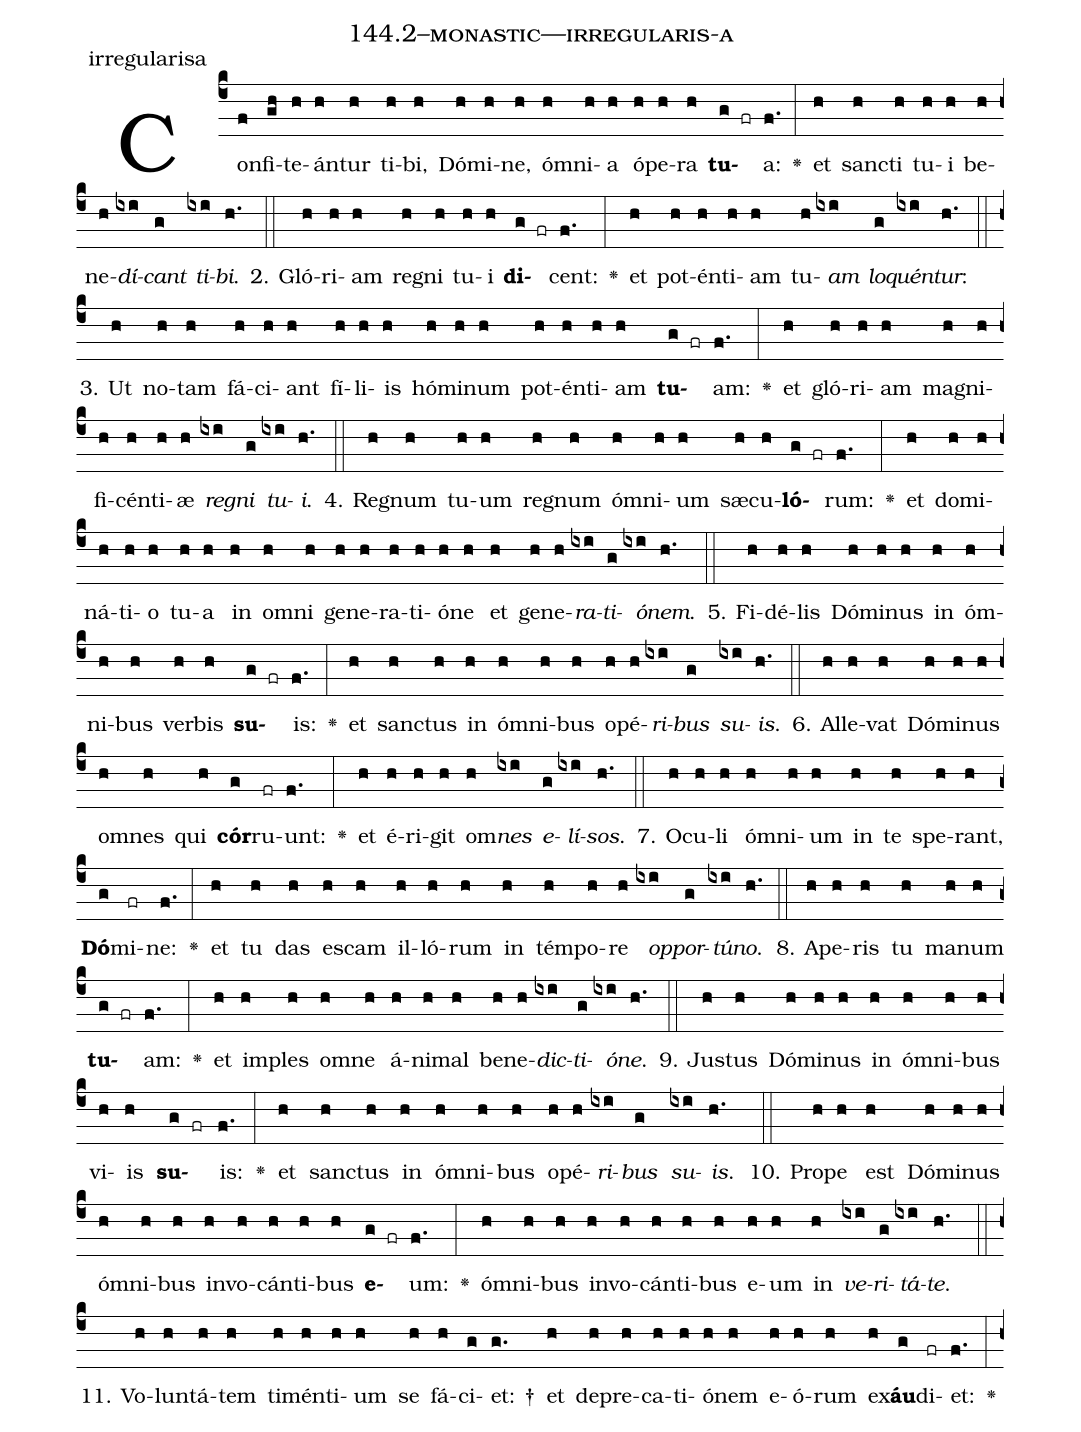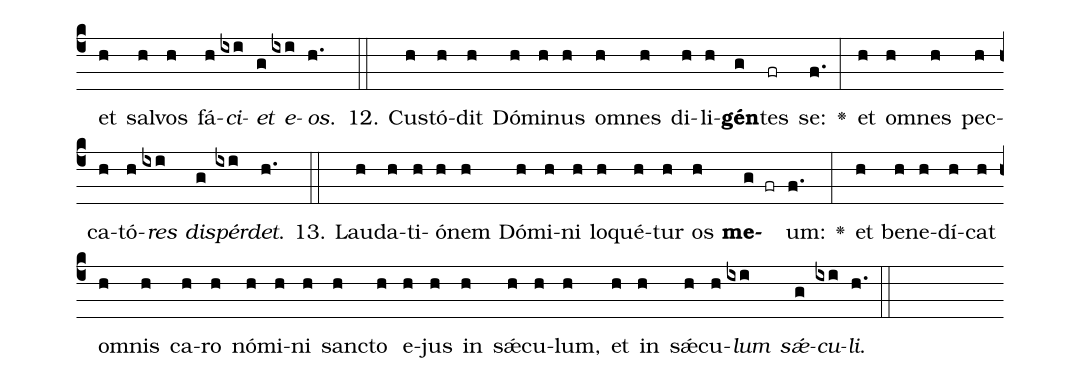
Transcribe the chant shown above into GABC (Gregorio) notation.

name: 144.2--monastic---irregularis-a;
annotation: irregularisa;
%%
(c4)Con(f)fi(gh)te(h)án(h)tur(h) ti(h)bi,(h) Dó(h)mi(h)ne,(h) óm(h)ni(h)a(h) ó(h)pe(h)ra(h) <b>tu</b>(g fr)a:(f.) <v>\greheightstar</v>(:) et(h) sanc(h)ti(h) tu(h)i(h) be(h)ne(h)<i>dí</i>(ixi)<i>cant</i>(g) <i>ti</i>(ixi)<i>bi</i>.(h.) (::)
2. Gló(h)ri(h)am(h) re(h)gni(h) tu(h)i(h) <b>di</b>(g fr)cent:(f.) <v>\greheightstar</v>(:) et(h) pot(h)én(h)ti(h)am(h) tu(h)<i>am</i>(ixi) <i>lo</i>(g)<i>quén</i>(ixi)<i>tur</i>:(h.) (::)
3. Ut(h) no(h)tam(h) fá(h)ci(h)ant(h) fí(h)li(h)is(h) hó(h)mi(h)num(h) pot(h)én(h)ti(h)am(h) <b>tu</b>(g fr)am:(f.) <v>\greheightstar</v>(:) et(h) gló(h)ri(h)am(h) ma(h)gni(h)fi(h)cén(h)ti(h)æ(h) <i>re</i>(ixi)<i>gni</i>(g) <i>tu</i>(ixi)<i>i</i>.(h.) (::)
4. Re(h)gnum(h) tu(h)um(h) re(h)gnum(h) óm(h)ni(h)um(h) sæ(h)cu(h)<b>ló</b>(g fr)rum:(f.) <v>\greheightstar</v>(:) et(h) do(h)mi(h)ná(h)ti(h)o(h) tu(h)a(h) in(h) om(h)ni(h) ge(h)ne(h)ra(h)ti(h)ó(h)ne(h) et(h) ge(h)ne(h)<i>ra</i>(ixi)<i>ti</i>(g)<i>ó</i>(ixi)<i>nem</i>.(h.) (::)
5. Fi(h)dé(h)lis(h) Dó(h)mi(h)nus(h) in(h) óm(h)ni(h)bus(h) ver(h)bis(h) <b>su</b>(g fr)is:(f.) <v>\greheightstar</v>(:) et(h) sanc(h)tus(h) in(h) óm(h)ni(h)bus(h) o(h)pé(h)<i>ri</i>(ixi)<i>bus</i>(g) <i>su</i>(ixi)<i>is</i>.(h.) (::)
6. Al(h)le(h)vat(h) Dó(h)mi(h)nus(h) om(h)nes(h) qui(h) <b>cór</b>(g)ru(fr)unt:(f.) <v>\greheightstar</v>(:) et(h) é(h)ri(h)git(h) om(h)<i>nes</i>(ixi) <i>e</i>(g)<i>lí</i>(ixi)<i>sos</i>.(h.) (::)
7. O(h)cu(h)li(h) óm(h)ni(h)um(h) in(h) te(h) spe(h)rant,(h) <b>Dó</b>(g)mi(fr)ne:(f.) <v>\greheightstar</v>(:) et(h) tu(h) das(h) es(h)cam(h) il(h)ló(h)rum(h) in(h) tém(h)po(h)re(h) <i>op</i>(ixi)<i>por</i>(g)<i>tú</i>(ixi)<i>no</i>.(h.) (::)
8. A(h)pe(h)ris(h) tu(h) ma(h)num(h) <b>tu</b>(g fr)am:(f.) <v>\greheightstar</v>(:) et(h) im(h)ples(h) om(h)ne(h) á(h)ni(h)mal(h) be(h)ne(h)<i>dic</i>(ixi)<i>ti</i>(g)<i>ó</i>(ixi)<i>ne</i>.(h.) (::)
9. Jus(h)tus(h) Dó(h)mi(h)nus(h) in(h) óm(h)ni(h)bus(h) vi(h)is(h) <b>su</b>(g fr)is:(f.) <v>\greheightstar</v>(:) et(h) sanc(h)tus(h) in(h) óm(h)ni(h)bus(h) o(h)pé(h)<i>ri</i>(ixi)<i>bus</i>(g) <i>su</i>(ixi)<i>is</i>.(h.) (::)
10. Pro(h)pe(h) est(h) Dó(h)mi(h)nus(h) óm(h)ni(h)bus(h) in(h)vo(h)cán(h)ti(h)bus(h) <b>e</b>(g fr)um:(f.) <v>\greheightstar</v>(:) óm(h)ni(h)bus(h) in(h)vo(h)cán(h)ti(h)bus(h) e(h)um(h) in(h) <i>ve</i>(ixi)<i>ri</i>(g)<i>tá</i>(ixi)<i>te</i>.(h.) (::)
11. Vo(h)lun(h)tá(h)tem(h) ti(h)mén(h)ti(h)um(h) se(h) fá(h)ci(g)et: †(g.) et(h) de(h)pre(h)ca(h)ti(h)ó(h)nem(h) e(h)ó(h)rum(h) ex(h)<b>áu</b>(g)di(fr)et:(f.) <v>\greheightstar</v>(:) et(h) sal(h)vos(h) fá(h)<i>ci</i>(ixi)<i>et</i>(g) <i>e</i>(ixi)<i>os</i>.(h.) (::)
12. Cus(h)tó(h)dit(h) Dó(h)mi(h)nus(h) om(h)nes(h) di(h)li(h)<b>gén</b>(g)tes(fr) se:(f.) <v>\greheightstar</v>(:) et(h) om(h)nes(h) pec(h)ca(h)tó(h)<i>res</i>(ixi) <i>dis</i>(g)<i>pér</i>(ixi)<i>det</i>.(h.) (::)
13. Lau(h)da(h)ti(h)ó(h)nem(h) Dó(h)mi(h)ni(h) lo(h)qué(h)tur(h) os(h) <b>me</b>(g fr)um:(f.) <v>\greheightstar</v>(:) et(h) be(h)ne(h)dí(h)cat(h) om(h)nis(h) ca(h)ro(h) nó(h)mi(h)ni(h) sanc(h)to(h) e(h)jus(h) in(h) sǽ(h)cu(h)lum,(h) et(h) in(h) sǽ(h)cu(h)<i>lum</i>(ixi) <i>sǽ</i>(g)<i>cu</i>(ixi)<i>li</i>.(h.) (::)
